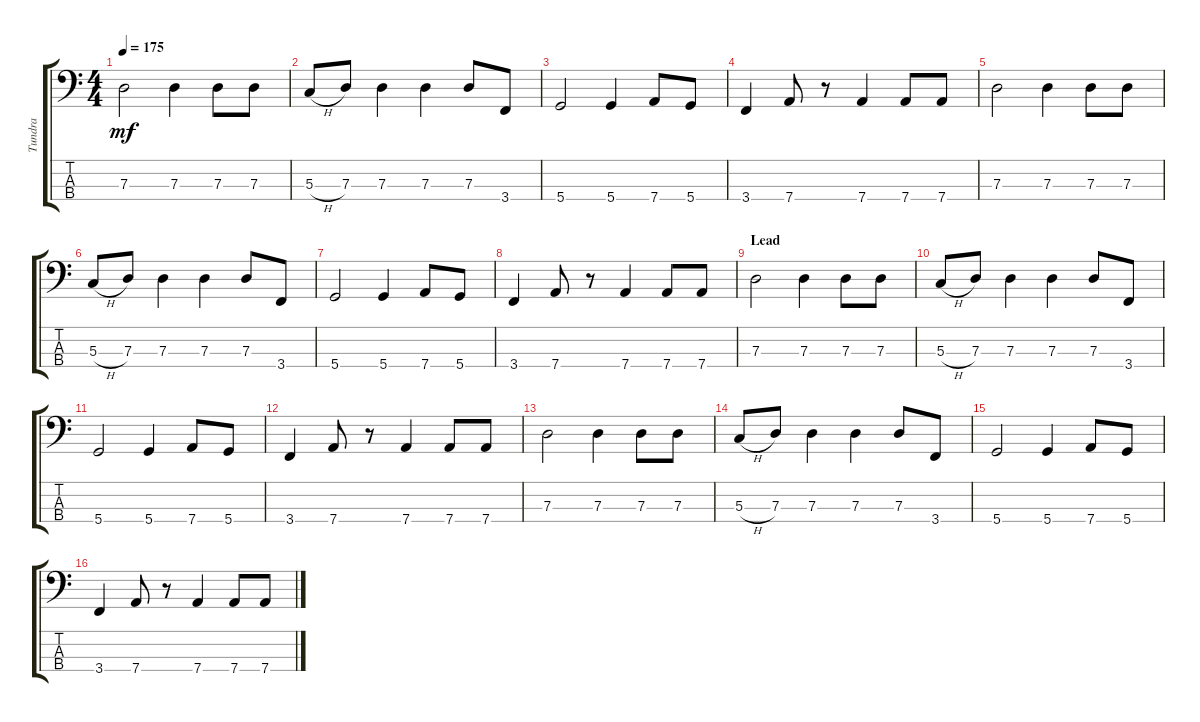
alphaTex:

\track ("Tundra" "Tundra") {instrument electricbasspick}
\staff {score tabs}
\tuning (F2 C2 G1 D1) {hide}
\ts (4 4)
\tempo 175
\clef f4
\ks c
7.3.2{dy mf} 7.3.4 7.3.8 7.3.8 |
5.3{h}.8 7.3.8 7.3.4 7.3.4 7.3.8 3.4.8 |
5.4.2 5.4.4 7.4.8 5.4.8 |
3.4.4 7.4.8 r.8 7.4.4 7.4.8 7.4.8 |
7.3.2 7.3.4 7.3.8 7.3.8 |
5.3{h}.8 7.3.8 7.3.4 7.3.4 7.3.8 3.4.8 |
5.4.2 5.4.4 7.4.8 5.4.8 |
3.4.4 7.4.8 r.8 7.4.4 7.4.8 7.4.8 |
\section ("" "Lead")
7.3.2 7.3.4 7.3.8 7.3.8 |
5.3{h}.8 7.3.8 7.3.4 7.3.4 7.3.8 3.4.8 |
5.4.2 5.4.4 7.4.8 5.4.8 |
3.4.4 7.4.8 r.8 7.4.4 7.4.8 7.4.8 |
7.3.2 7.3.4 7.3.8 7.3.8 |
5.3{h}.8 7.3.8 7.3.4 7.3.4 7.3.8 3.4.8 |
5.4.2 5.4.4 7.4.8 5.4.8 |
3.4.4 7.4.8 r.8 7.4.4 7.4.8 7.4.8
